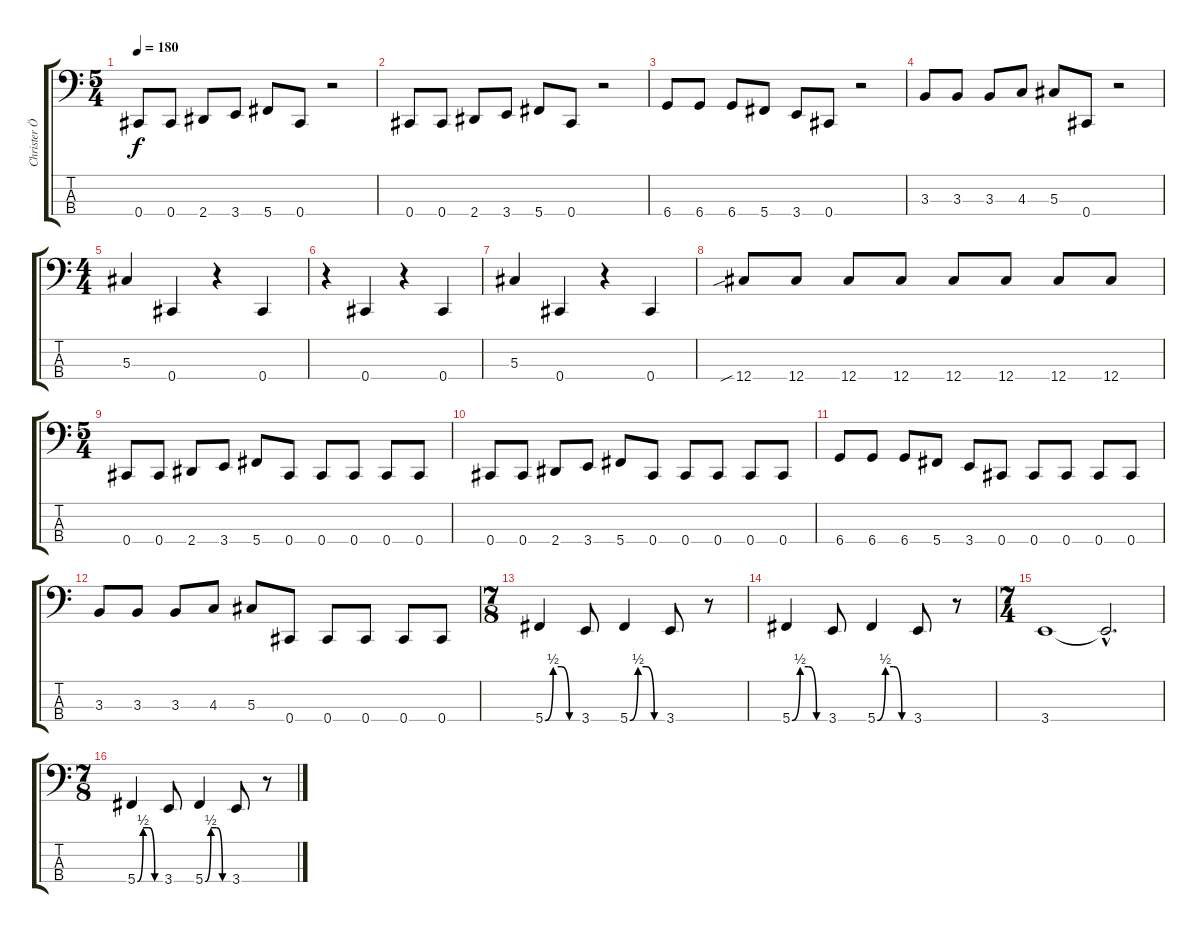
\track ("Christer Örtefors" "Christer Ö") {instrument electricbasspick}
\staff {score tabs}
\tuning (Gb2 Db2 Ab1 Db1) {hide}
\ts (5 4)
\tempo 180
\clef f4
\ks c
0.4.8{dy f} 0.4.8 2.4.8 3.4.8 5.4.8 0.4.8 r.2 |
0.4.8 0.4.8 2.4.8 3.4.8 5.4.8 0.4.8 r.2 |
6.4.8 6.4.8 6.4.8 5.4.8 3.4.8 0.4.8 r.2 |
3.3.8 3.3.8 3.3.8 4.3.8 5.3.8 0.4.8 r.2 |
\ts (4 4)
5.3.4 0.4.4 r.4 0.4.4 |
r.4 0.4.4 r.4 0.4.4 |
5.3.4 0.4.4 r.4 0.4.4 |
12.4{sib}.8 12.4.8 12.4.8 12.4.8 12.4.8 12.4.8 12.4.8 12.4.8 |
\ts (5 4)
0.4.8 0.4.8 2.4.8 3.4.8 5.4.8 0.4.8 0.4.8 0.4.8 0.4.8 0.4.8 |
0.4.8 0.4.8 2.4.8 3.4.8 5.4.8 0.4.8 0.4.8 0.4.8 0.4.8 0.4.8 |
6.4.8 6.4.8 6.4.8 5.4.8 3.4.8 0.4.8 0.4.8 0.4.8 0.4.8 0.4.8 |
3.3.8 3.3.8 3.3.8 4.3.8 5.3.8 0.4.8 0.4.8 0.4.8 0.4.8 0.4.8 |
\ts (7 8)
5.4{be (custom 0 0 15 2 30 2 45 0 60 0)}.4 3.4.8 5.4{be (custom 0 0 15 2 30 2 45 0 60 0)}.4 3.4.8 r.8 |
5.4{be (custom 0 0 15 2 30 2 45 0 60 0)}.4 3.4.8 5.4{be (custom 0 0 15 2 30 2 45 0 60 0)}.4 3.4.8 r.8 |
\ts (7 4)
3.4.1 3.4{hac t}.2{d} |
\ts (7 8)
5.4{be (custom 0 0 15 2 30 2 45 0 60 0)}.4 3.4.8 5.4{be (custom 0 0 15 2 30 2 45 0 60 0)}.4 3.4.8 r.8
